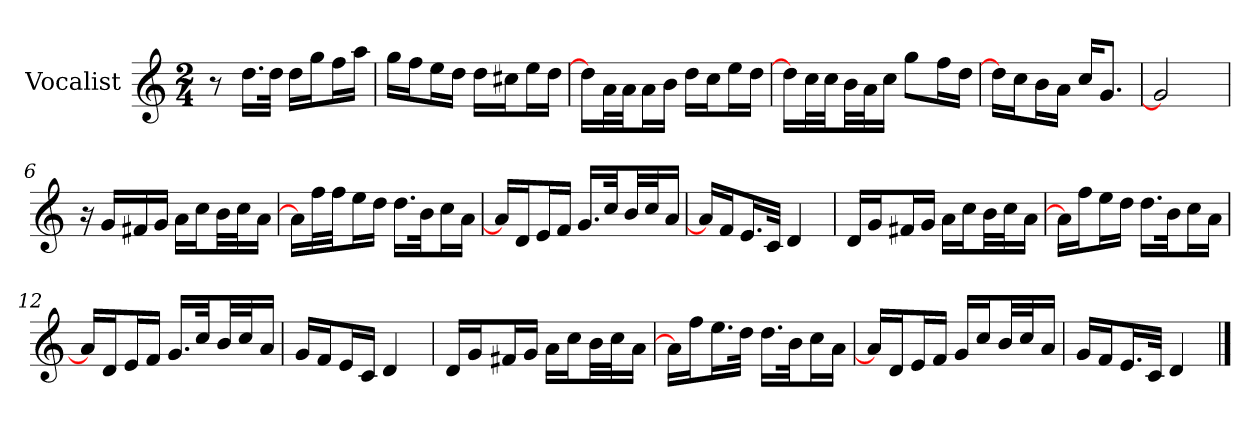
**kern
*part1
*staff1
*I"Vocalist
*k[]
*C:
*M2/4
=
8r
16.ddLL
32ddJJk
16ddLL
16ggJ
16ffL
16aaJJ
=1
16ggLL
16ffJ
16eeL
16ddJJ
16ddLL
16cc#XJ
16eeL
16ddJJ
=2
16ddLL]
32aL
32aJJ
16aL
16bJJ
16ddLL
16ccJ
16eeL
16ddJJ
=3
16ddLL]
32ccL
32ccJJ
32bLL
32aJ
16ccJJ
8ggL
16ffL
16ddJJ
=4
16ddLL]
16ccJ
16bL
16aJJ
16ccKL
8.gJ
=5
2g]
=6
16r
16gLL
16f#X
16gJJ
16aLL
16ccJ
32bLL
32ccJ
16aJJ
=7
16aLL]
32ffL
32ffJJ
16eeL
16ddJJ
16.ddLL
32bJk
16ccL
16aJJ
=8
16aLL]
16dJ
16eL
16fJJ
16.gLL
32ccJk
32bLL
32ccJ
16aJJ
=9
16aLL]
16fJ
16.eL
32cJJk
4d
=10
16dLL
16gJ
16f#XL
16gJJ
16aLL
16ccJ
32bLL
32ccJ
16aJJ
=11
16aLL]
16ffJ
16eeL
16ddJJ
16.ddLL
32bJk
16ccL
16aJJ
=12
16aLL]
16dJ
16eL
16fJJ
16.gLL
32ccJk
32bLL
32ccJ
16aJJ
=13
16gLL
16fJ
16eL
16cJJ
4d
=14
16dLL
16gJ
16f#XL
16gJJ
16aLL
16ccJ
32bLL
32ccJ
16aJJ
=15
16aLL]
16ffJ
16.eeL
32ddJJk
16.ddLL
32bJk
16ccL
16aJJ
=16
16aLL]
16dJ
16eL
16fJJ
16gLL
16ccJ
32bLL
32ccJ
16aJJ
=17
16gLL
16fJ
16.eL
32cJJk
4d
==
*-
